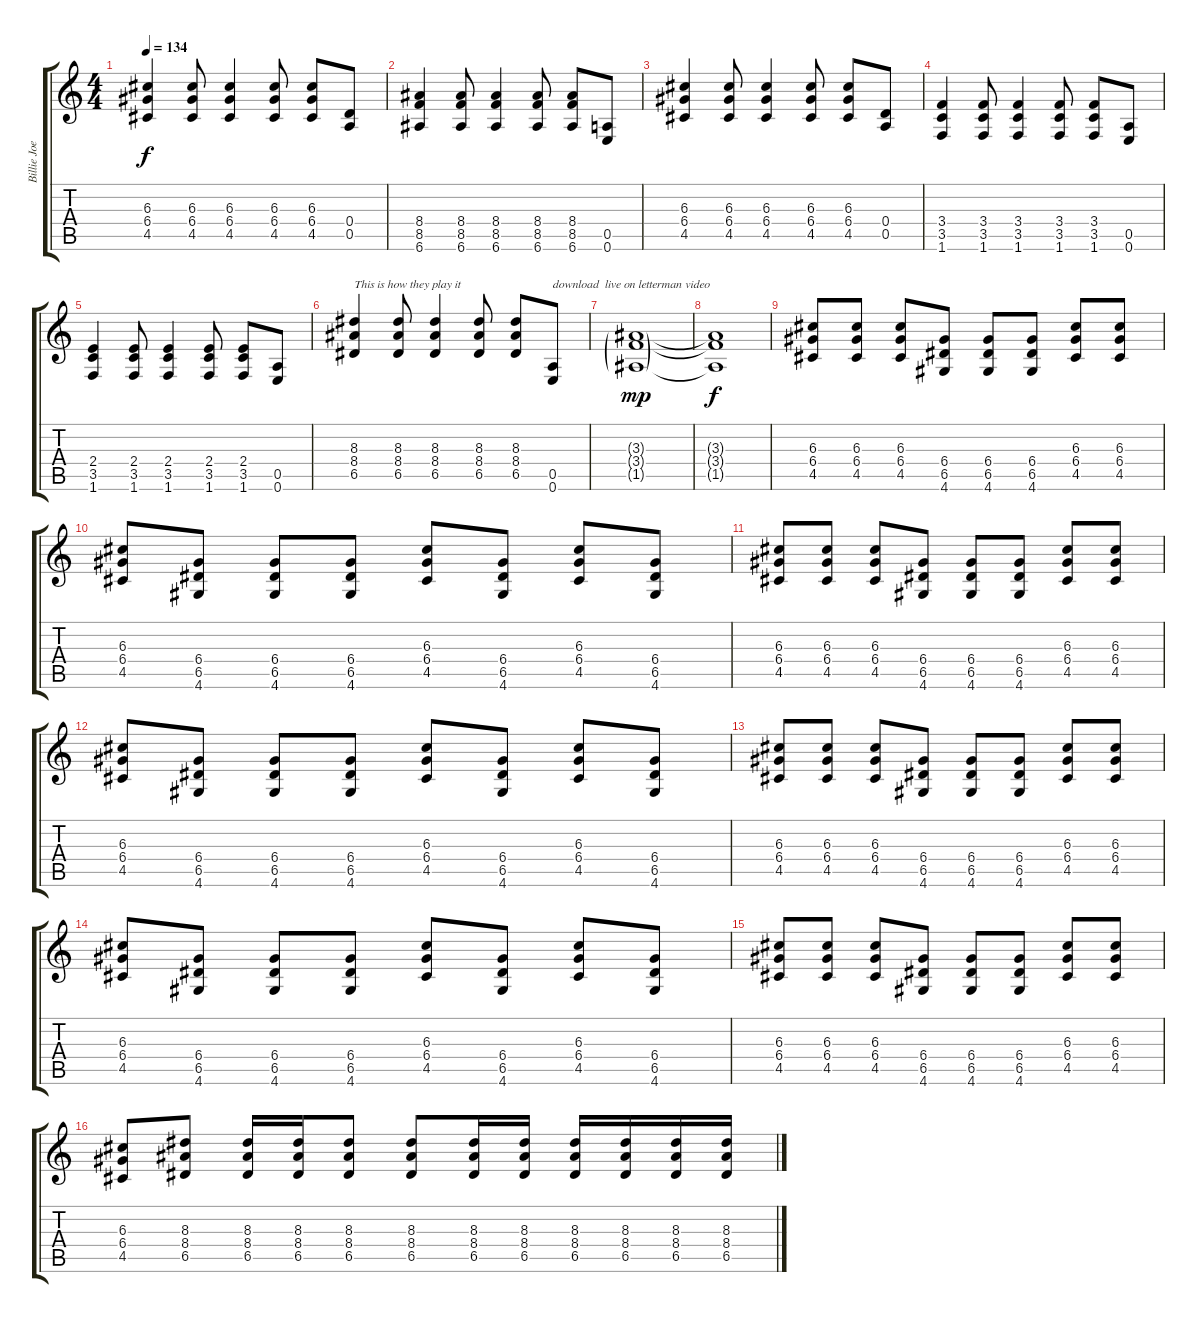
\track ("Billie Joe(Guitar1)" "Billie Joe") {instrument distortionguitar}
\staff {score tabs}
\tuning (E4 B3 G3 D3 A2 E2) {hide}
\ts (4 4)
\tempo 134
\clef g2
\ks c
(6.3 6.4 4.5).4{dy f} (6.3 6.4 4.5).8 (6.3 6.4 4.5).4 (6.3 6.4 4.5).8 (6.3 6.4 4.5).8 (0.4 0.5).8 |
(8.4 8.5 6.6).4 (8.4 8.5 6.6).8 (8.4 8.5 6.6).4 (8.4 8.5 6.6).8 (8.4 8.5 6.6).8 (0.5 0.6).8 |
(6.3 6.4 4.5).4 (6.3 6.4 4.5).8 (6.3 6.4 4.5).4 (6.3 6.4 4.5).8 (6.3 6.4 4.5).8 (0.4 0.5).8 |
(3.4 3.5 1.6).4 (3.4 3.5 1.6).8 (3.4 3.5 1.6).4 (3.4 3.5 1.6).8 (3.4 3.5 1.6).8 (0.5 0.6).8 |
(2.4 3.5 1.6).4 (2.4 3.5 1.6).8 (2.4 3.5 1.6).4 (2.4 3.5 1.6).8 (2.4 3.5 1.6).8 (0.5 0.6).8 |
(8.3 8.4 6.5).4{txt "This is how they play it "} (8.3 8.4 6.5).8 (8.3 8.4 6.5).4 (8.3 8.4 6.5).8 (8.3 8.4 6.5).8 (0.5 0.6).8{txt "download  live on letterman video"} |
(3.3{g} 3.4{g} 1.5{g}).1{dy mp} |
(3.3{t} 3.4{t} 1.5{t}).1{dy f} |
(6.3 6.4 4.5).8 (6.3 6.4 4.5).8 (6.3 6.4 4.5).8 (6.4 6.5 4.6).8 (6.4 6.5 4.6).8 (6.4 6.5 4.6).8 (6.3 6.4 4.5).8 (6.3 6.4 4.5).8 |
(6.3 6.4 4.5).8 (6.4 6.5 4.6).8 (6.4 6.5 4.6).8 (6.4 6.5 4.6).8 (6.3 6.4 4.5).8 (6.4 6.5 4.6).8 (6.3 6.4 4.5).8 (6.4 6.5 4.6).8 |
(6.3 6.4 4.5).8 (6.3 6.4 4.5).8 (6.3 6.4 4.5).8 (6.4 6.5 4.6).8 (6.4 6.5 4.6).8 (6.4 6.5 4.6).8 (6.3 6.4 4.5).8 (6.3 6.4 4.5).8 |
(6.3 6.4 4.5).8 (6.4 6.5 4.6).8 (6.4 6.5 4.6).8 (6.4 6.5 4.6).8 (6.3 6.4 4.5).8 (6.4 6.5 4.6).8 (6.3 6.4 4.5).8 (6.4 6.5 4.6).8 |
(6.3 6.4 4.5).8 (6.3 6.4 4.5).8 (6.3 6.4 4.5).8 (6.4 6.5 4.6).8 (6.4 6.5 4.6).8 (6.4 6.5 4.6).8 (6.3 6.4 4.5).8 (6.3 6.4 4.5).8 |
(6.3 6.4 4.5).8 (6.4 6.5 4.6).8 (6.4 6.5 4.6).8 (6.4 6.5 4.6).8 (6.3 6.4 4.5).8 (6.4 6.5 4.6).8 (6.3 6.4 4.5).8 (6.4 6.5 4.6).8 |
(6.3 6.4 4.5).8 (6.3 6.4 4.5).8 (6.3 6.4 4.5).8 (6.4 6.5 4.6).8 (6.4 6.5 4.6).8 (6.4 6.5 4.6).8 (6.3 6.4 4.5).8 (6.3 6.4 4.5).8 |
(6.3 6.4 4.5).8 (8.3 8.4 6.5).8 (8.3 8.4 6.5).16 (8.3 8.4 6.5).16 (8.3 8.4 6.5).8 (8.3 8.4 6.5).8 (8.3 8.4 6.5).16 (8.3 8.4 6.5).16 (8.3 8.4 6.5).16 (8.3 8.4 6.5).16 (8.3 8.4 6.5).16 (8.3 8.4 6.5).16
